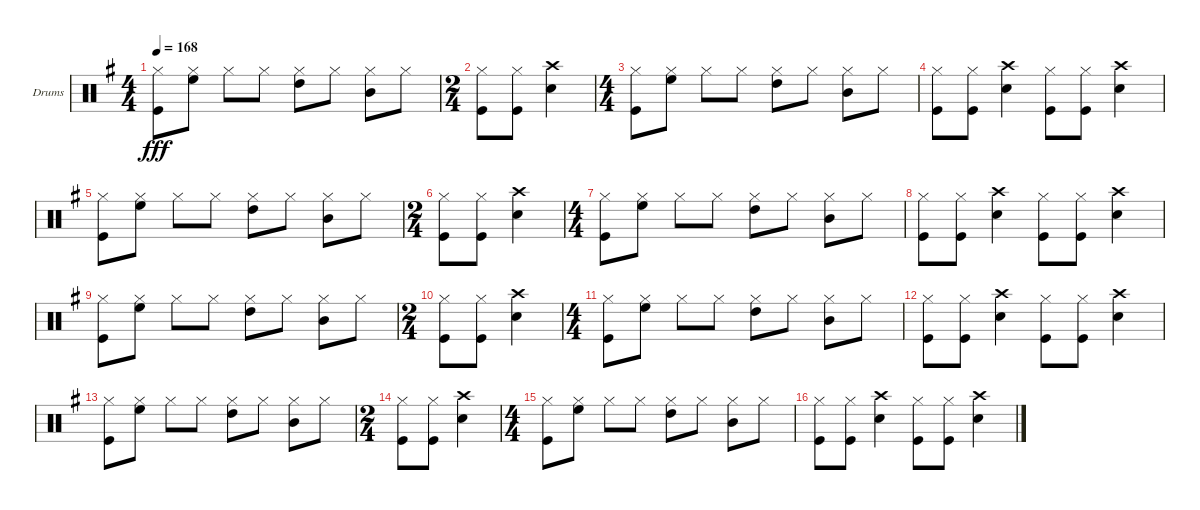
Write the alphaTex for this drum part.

\bracketExtendMode groupsimilarinstruments
\firstSystemTrackNameOrientation horizontal
\otherSystemsTrackNameOrientation horizontal
\track ("Drumkit" "Drums") {instrument percussion}
\staff {score}
\articulation defaults
\ts (4 4)
\tempo 168
\clef neutral
\scale
1.06557
\ks g
("Hi-Hat (closed)" "Kick (hit)").8{dy fff} ("High Floor Tom (hit)" "Hi-Hat (closed)").8 "Hi-Hat (closed)".8 "Hi-Hat (closed)".8 ("High Tom (hit)" "Hi-Hat (closed)").8 "Hi-Hat (closed)".8 ("Mid Tom (hit)" "Hi-Hat (closed)").8 "Hi-Hat (closed)".8 |
\ts (2 4)
\scale
0.934426 ("Kick (hit)" "Hi-Hat (closed)").8 ("Kick (hit)" "Hi-Hat (closed)").8 ("Snare (hit) 2" "Crash high (hit)").4 |
\ts (4 4)
\scale
1.09584 ("Hi-Hat (closed)" "Kick (hit)").8 ("High Floor Tom (hit)" "Hi-Hat (closed)").8 "Hi-Hat (closed)".8 "Hi-Hat (closed)".8 ("High Tom (hit)" "Hi-Hat (closed)").8 "Hi-Hat (closed)".8 ("Hi-Hat (closed)" "Mid Tom (hit)").8 "Hi-Hat (closed)".8 |
\scale
0.904161 ("Hi-Hat (closed)" "Kick (hit)").8 ("Hi-Hat (closed)" "Kick (hit)").8 ("Snare (hit) 2" "Crash high (hit)").4 ("Kick (hit)" "Hi-Hat (closed)").8 ("Kick (hit)" "Hi-Hat (closed)").8 ("Crash high (hit)" "Snare (hit) 2").4 |
\scale
1.06557 ("Hi-Hat (closed)" "Kick (hit)").8 ("High Floor Tom (hit)" "Hi-Hat (closed)").8 "Hi-Hat (closed)".8 "Hi-Hat (closed)".8 ("High Tom (hit)" "Hi-Hat (closed)").8 "Hi-Hat (closed)".8 ("Mid Tom (hit)" "Hi-Hat (closed)").8 "Hi-Hat (closed)".8 |
\ts (2 4)
\scale
0.934426 ("Kick (hit)" "Hi-Hat (closed)").8 ("Kick (hit)" "Hi-Hat (closed)").8 ("Snare (hit) 2" "Crash high (hit)").4 |
\ts (4 4)
\scale
1.09584 ("Hi-Hat (closed)" "Kick (hit)").8 ("High Floor Tom (hit)" "Hi-Hat (closed)").8 "Hi-Hat (closed)".8 "Hi-Hat (closed)".8 ("High Tom (hit)" "Hi-Hat (closed)").8 "Hi-Hat (closed)".8 ("Hi-Hat (closed)" "Mid Tom (hit)").8 "Hi-Hat (closed)".8 |
\scale
0.904161 ("Hi-Hat (closed)" "Kick (hit)").8 ("Hi-Hat (closed)" "Kick (hit)").8 ("Snare (hit) 2" "Crash high (hit)").4 ("Kick (hit)" "Hi-Hat (closed)").8 ("Kick (hit)" "Hi-Hat (closed)").8 ("Crash high (hit)" "Snare (hit) 2").4 |
\scale
1.06557 ("Hi-Hat (closed)" "Kick (hit)").8 ("High Floor Tom (hit)" "Hi-Hat (closed)").8 "Hi-Hat (closed)".8 "Hi-Hat (closed)".8 ("High Tom (hit)" "Hi-Hat (closed)").8 "Hi-Hat (closed)".8 ("Mid Tom (hit)" "Hi-Hat (closed)").8 "Hi-Hat (closed)".8 |
\ts (2 4)
\scale
0.934426 ("Kick (hit)" "Hi-Hat (closed)").8 ("Kick (hit)" "Hi-Hat (closed)").8 ("Snare (hit) 2" "Crash high (hit)").4 |
\ts (4 4)
\scale
1.09584 ("Hi-Hat (closed)" "Kick (hit)").8 ("High Floor Tom (hit)" "Hi-Hat (closed)").8 "Hi-Hat (closed)".8 "Hi-Hat (closed)".8 ("High Tom (hit)" "Hi-Hat (closed)").8 "Hi-Hat (closed)".8 ("Hi-Hat (closed)" "Mid Tom (hit)").8 "Hi-Hat (closed)".8 |
\scale
0.904161 ("Hi-Hat (closed)" "Kick (hit)").8 ("Hi-Hat (closed)" "Kick (hit)").8 ("Snare (hit) 2" "Crash high (hit)").4 ("Kick (hit)" "Hi-Hat (closed)").8 ("Kick (hit)" "Hi-Hat (closed)").8 ("Crash high (hit)" "Snare (hit) 2").4 |
\scale
1.06557 ("Hi-Hat (closed)" "Kick (hit)").8 ("High Floor Tom (hit)" "Hi-Hat (closed)").8 "Hi-Hat (closed)".8 "Hi-Hat (closed)".8 ("High Tom (hit)" "Hi-Hat (closed)").8 "Hi-Hat (closed)".8 ("Mid Tom (hit)" "Hi-Hat (closed)").8 "Hi-Hat (closed)".8 |
\ts (2 4)
\scale
0.934426 ("Kick (hit)" "Hi-Hat (closed)").8 ("Kick (hit)" "Hi-Hat (closed)").8 ("Snare (hit) 2" "Crash high (hit)").4 |
\ts (4 4)
\scale
1.09584 ("Hi-Hat (closed)" "Kick (hit)").8 ("High Floor Tom (hit)" "Hi-Hat (closed)").8 "Hi-Hat (closed)".8 "Hi-Hat (closed)".8 ("High Tom (hit)" "Hi-Hat (closed)").8 "Hi-Hat (closed)".8 ("Hi-Hat (closed)" "Mid Tom (hit)").8 "Hi-Hat (closed)".8 |
\scale
0.904161 ("Hi-Hat (closed)" "Kick (hit)").8 ("Hi-Hat (closed)" "Kick (hit)").8 ("Snare (hit) 2" "Crash high (hit)").4 ("Kick (hit)" "Hi-Hat (closed)").8 ("Kick (hit)" "Hi-Hat (closed)").8 ("Crash high (hit)" "Snare (hit) 2").4
